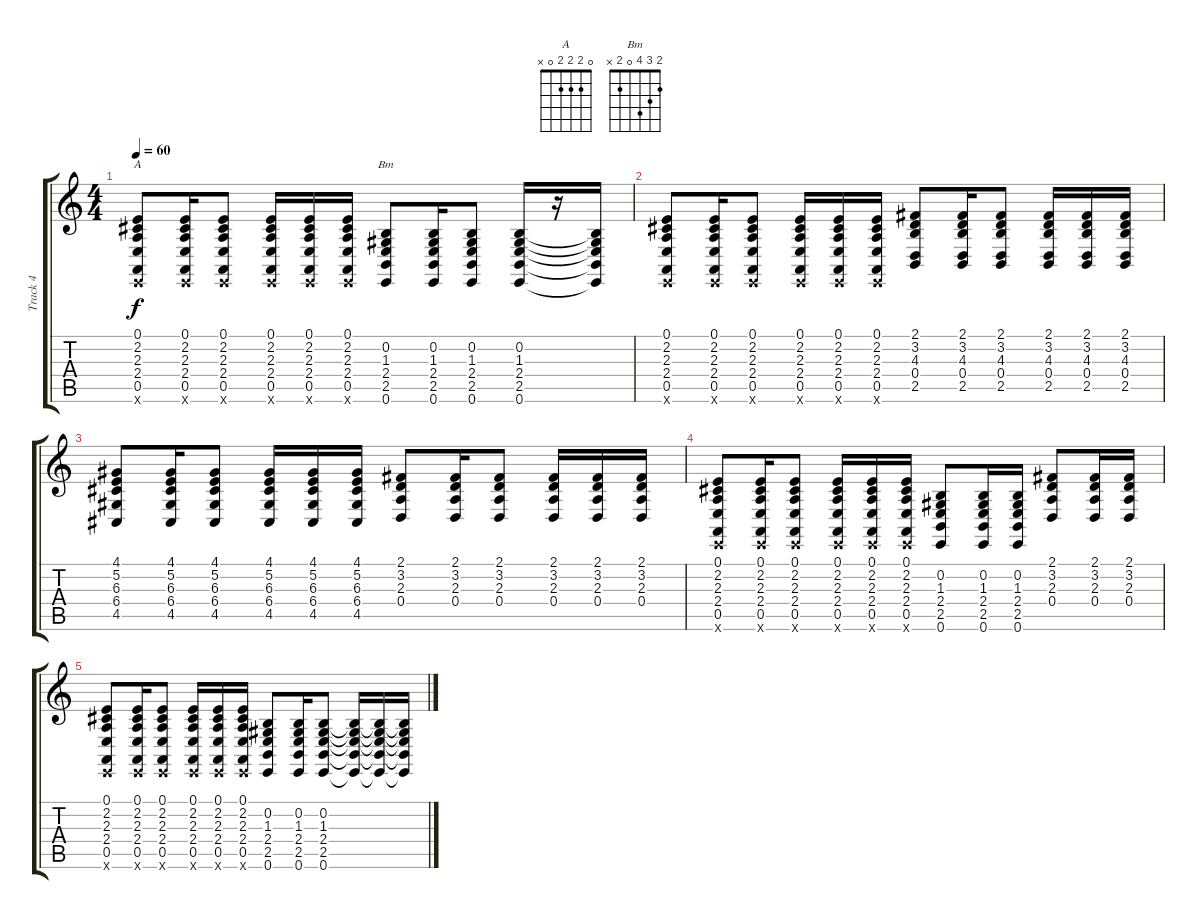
\track ("Track 4" "Track 4") {instrument violin}
\staff {score tabs}
\tuning (E4 B3 G3 D3 A2 E2) {hide}
\chord ("A" 0 2 2 2 0 x)
\chord ("Bm" 2 3 4 0 2 x)
\ts (4 4)
\tempo 60
\clef g2
\ks c
(0.1 2.2 2.3 2.4 0.5 0.6{x}).8{ch "A" dy f} (0.1 2.2 2.3 2.4 0.5 0.6{x}).16 (0.1 2.2 2.3 2.4 0.5 0.6{x}).8 (0.1 2.2 2.3 2.4 0.5 0.6{x}).16 (0.1 2.2 2.3 2.4 0.5 0.6{x}).16 (0.1 2.2 2.3 2.4 0.5 0.6{x}).16 (0.2 1.3 2.4 2.5 0.6).8{ch "Bm"} (0.2 1.3 2.4 2.5 0.6).16 (0.2 1.3 2.4 2.5 0.6).8 (0.2 1.3 2.4 2.5 0.6).16 r.16 (0.2{t} 1.3{t} 2.4{t} 2.5{t} 0.6{t}).16 |
(0.1 2.2 2.3 2.4 0.5 0.6{x}).8 (0.1 2.2 2.3 2.4 0.5 0.6{x}).16 (0.1 2.2 2.3 2.4 0.5 0.6{x}).8 (0.1 2.2 2.3 2.4 0.5 0.6{x}).16 (0.1 2.2 2.3 2.4 0.5 0.6{x}).16 (0.1 2.2 2.3 2.4 0.5 0.6{x}).16 (2.1 3.2 4.3 0.4 2.5).8 (2.1 3.2 4.3 0.4 2.5).16 (2.1 3.2 4.3 0.4 2.5).8 (2.1 3.2 4.3 0.4 2.5).16 (2.1 3.2 4.3 0.4 2.5).16 (2.1 3.2 4.3 0.4 2.5).16 |
(4.1 5.2 6.3 6.4 4.5).8 (4.1 5.2 6.3 6.4 4.5).16 (4.1 5.2 6.3 6.4 4.5).8 (4.1 5.2 6.3 6.4 4.5).16 (4.1 5.2 6.3 6.4 4.5).16 (4.1 5.2 6.3 6.4 4.5).16 (2.1 3.2 2.3 0.4).8 (2.1 3.2 2.3 0.4).16 (2.1 3.2 2.3 0.4).8 (2.1 3.2 2.3 0.4).16 (2.1 3.2 2.3 0.4).16 (2.1 3.2 2.3 0.4).16 |
(0.1 2.2 2.3 2.4 0.5 0.6{x}).8 (0.1 2.2 2.3 2.4 0.5 0.6{x}).16 (0.1 2.2 2.3 2.4 0.5 0.6{x}).8 (0.1 2.2 2.3 2.4 0.5 0.6{x}).16 (0.1 2.2 2.3 2.4 0.5 0.6{x}).16 (0.1 2.2 2.3 2.4 0.5 0.6{x}).16 (0.2 1.3 2.4 2.5 0.6).8 (0.2 1.3 2.4 2.5 0.6).16 (0.2 1.3 2.4 2.5 0.6).16 (2.1 3.2 2.3 0.4).8 (2.1 3.2 2.3 0.4).16 (2.1 3.2 2.3 0.4).16 |
(0.1 2.2 2.3 2.4 0.5 0.6{x}).8 (0.1 2.2 2.3 2.4 0.5 0.6{x}).16 (0.1 2.2 2.3 2.4 0.5 0.6{x}).8 (0.1 2.2 2.3 2.4 0.5 0.6{x}).16 (0.1 2.2 2.3 2.4 0.5 0.6{x}).16 (0.1 2.2 2.3 2.4 0.5 0.6{x}).16 (0.2 1.3 2.4 2.5 0.6).8 (0.2 1.3 2.4 2.5 0.6).16 (0.2 1.3 2.4 2.5 0.6).8 (0.2{t} 1.3{t} 2.4{t} 2.5{t} 0.6{t}).16 (0.2{t} 1.3{t} 2.4{t} 2.5{t} 0.6{t}).16 (0.2{t} 1.3{t} 2.4{t} 2.5{t} 0.6{t}).16
